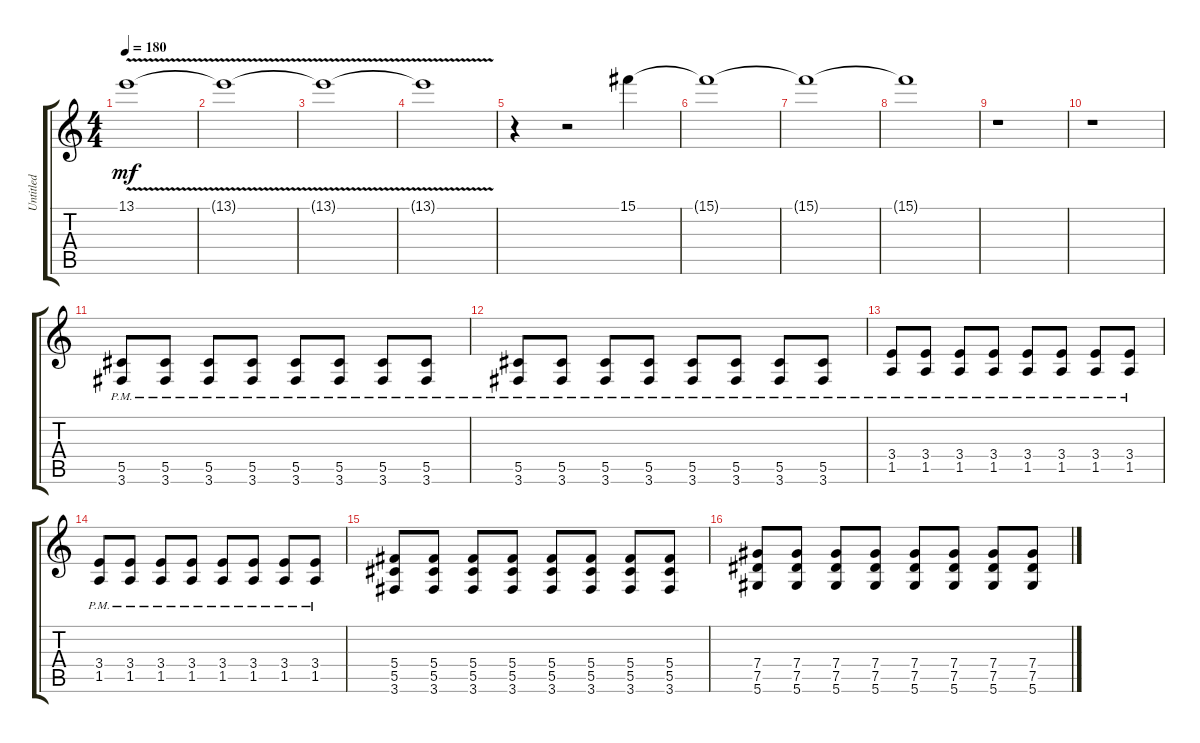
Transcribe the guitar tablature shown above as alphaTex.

\track ("Untitled" "Untitled") {instrument distortionguitar}
\staff {score tabs}
\tuning (Eb4 Bb3 Gb3 Db3 Ab2 Eb2) {hide}
\ts (4 4)
\tempo 180
\clef g2
\ks c
13.1{v}.1{dy mf} |
13.1{v t}.1 |
13.1{v t}.1 |
13.1{v t}.1 |
r.4 r.2 15.1.4 |
15.1{t}.1 |
15.1{t}.1 |
15.1{t}.1 |
r.1 |
r.1 |
(5.5{pm} 3.6{pm}).8 (5.5{pm} 3.6{pm}).8 (5.5{pm} 3.6{pm}).8 (5.5{pm} 3.6{pm}).8 (5.5{pm} 3.6{pm}).8 (5.5{pm} 3.6{pm}).8 (5.5{pm} 3.6{pm}).8 (5.5{pm} 3.6{pm}).8 |
(5.5{pm} 3.6{pm}).8 (5.5{pm} 3.6{pm}).8 (5.5{pm} 3.6{pm}).8 (5.5{pm} 3.6{pm}).8 (5.5{pm} 3.6{pm}).8 (5.5{pm} 3.6{pm}).8 (5.5{pm} 3.6{pm}).8 (5.5{pm} 3.6{pm}).8 |
(3.4{pm} 1.5{pm}).8 (3.4{pm} 1.5{pm}).8 (3.4{pm} 1.5{pm}).8 (3.4{pm} 1.5{pm}).8 (3.4{pm} 1.5{pm}).8 (3.4{pm} 1.5{pm}).8 (3.4{pm} 1.5{pm}).8 (3.4{pm} 1.5{pm}).8 |
(3.4{pm} 1.5{pm}).8 (3.4{pm} 1.5{pm}).8 (3.4{pm} 1.5{pm}).8 (3.4{pm} 1.5{pm}).8 (3.4{pm} 1.5{pm}).8 (3.4{pm} 1.5{pm}).8 (3.4{pm} 1.5{pm}).8 (3.4{pm} 1.5{pm}).8 |
(5.4 5.5 3.6).8 (5.4 5.5 3.6).8 (5.4 5.5 3.6).8 (5.4 5.5 3.6).8 (5.4 5.5 3.6).8 (5.4 5.5 3.6).8 (5.4 5.5 3.6).8 (5.4 5.5 3.6).8 |
(7.4 7.5 5.6).8 (7.4 7.5 5.6).8 (7.4 7.5 5.6).8 (7.4 7.5 5.6).8 (7.4 7.5 5.6).8 (7.4 7.5 5.6).8 (7.4 7.5 5.6).8 (7.4 7.5 5.6).8
